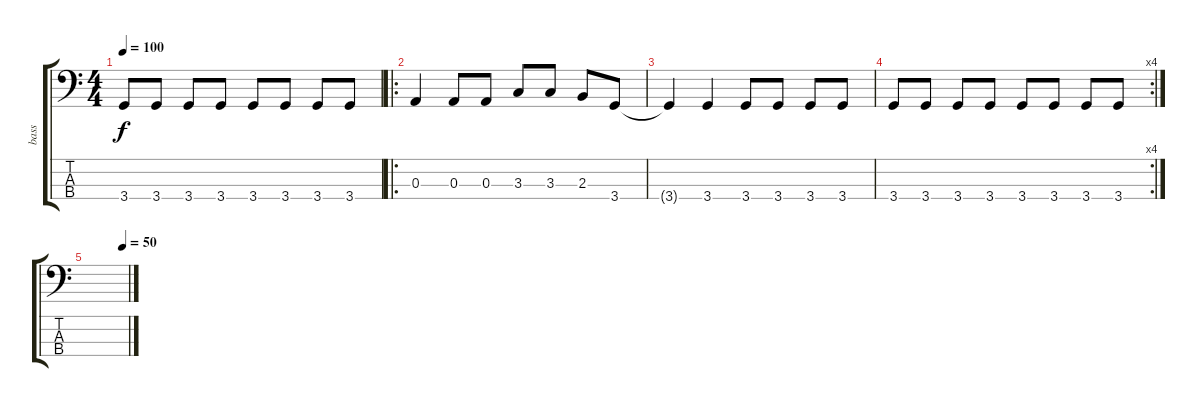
\track ("bass" "bass") {instrument electricbasspick}
\staff {score tabs}
\tuning (G2 D2 A1 E1) {hide}
\ts (4 4)
\tempo 100
\clef f4
\ks c
3.4.8{dy f} 3.4.8 3.4.8 3.4.8 3.4.8 3.4.8 3.4.8 3.4.8 |
\ro
0.3.4 0.3.8 0.3.8 3.3.8 3.3.8 2.3.8 3.4.8 |
3.4{t}.4 3.4.4 3.4.8 3.4.8 3.4.8 3.4.8 |
\rc 4
3.4.8 3.4.8 3.4.8 3.4.8 3.4.8 3.4.8 3.4.8 3.4.8 |
\tempo (50 0.875)
